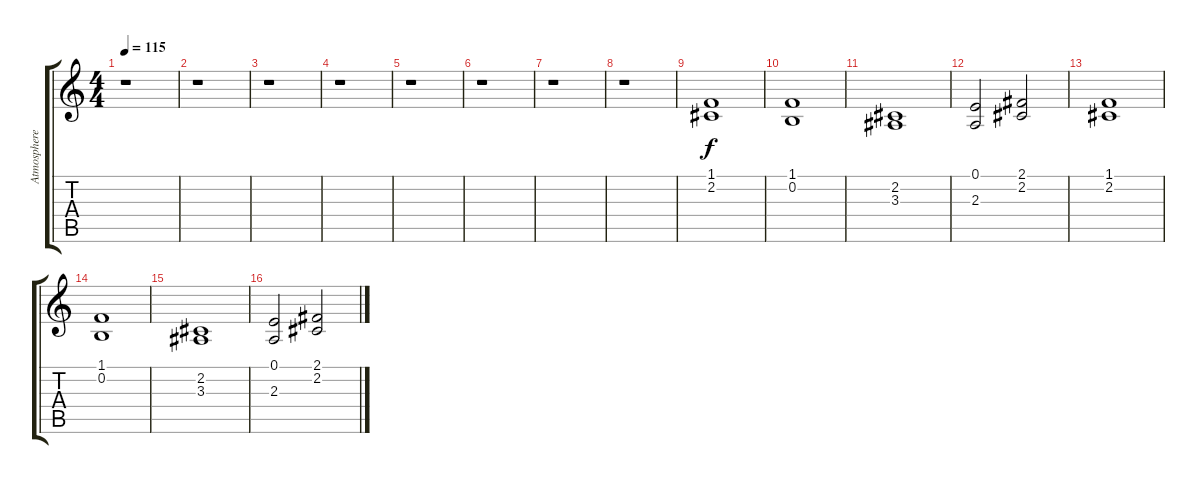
\track ("Atmosphere FX (left)" "Atmosphere") {instrument fx4atmosphere}
\staff {score tabs}
\tuning (E4 B3 G3 D3 A2 E2) {hide}
\ts (4 4)
\tempo 115
\clef g2
\ks c
r.1{dy f} |
r.1 |
r.1 |
r.1 |
r.1 |
r.1 |
r.1 |
r.1 |
(1.1 2.2).1{balance 3} |
(1.1 0.2).1 |
(2.2 3.3).1 |
(0.1 2.3).2 (2.1 2.2).2 |
(1.1 2.2).1{balance 3} |
(1.1 0.2).1 |
(2.2 3.3).1 |
(0.1 2.3).2 (2.1 2.2).2
